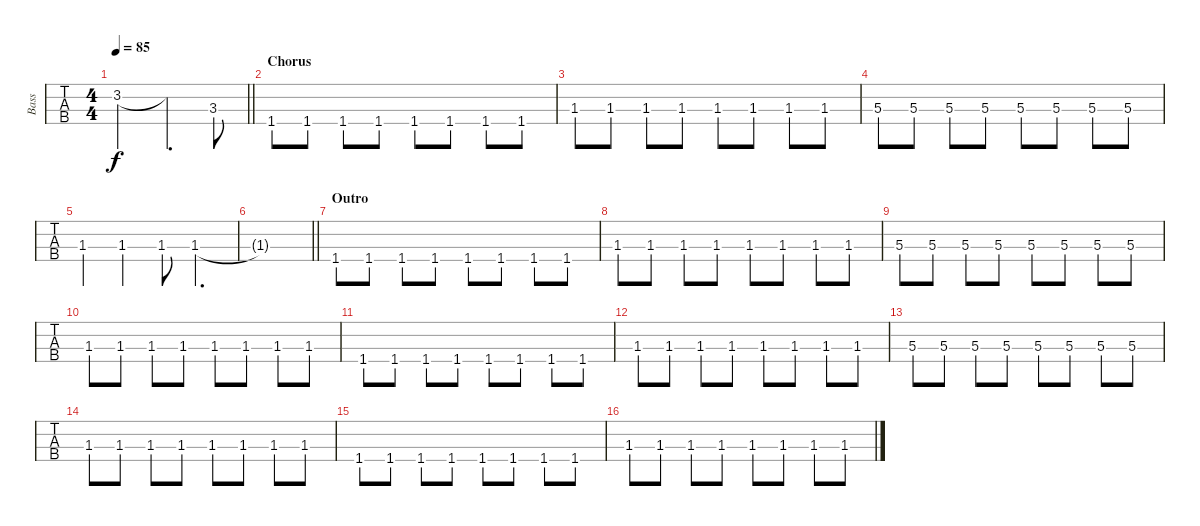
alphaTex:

\track ("Bass" "Bass") {instrument electricbassfinger}
\staff {tabs}
\tuning (G2 D2 A1 E1) {hide}
\ts (4 4)
\tempo 85
\clef f4
\barLineRight lightlight
\ks f
3.2{t}.2{dy f} 3.2{t}.4{d} 3.3.8 |
\section ("" "Chorus")
1.4.8 1.4.8 1.4.8 1.4.8 1.4.8 1.4.8 1.4.8 1.4.8 |
1.3.8 1.3.8 1.3.8 1.3.8 1.3.8 1.3.8 1.3.8 1.3.8 |
5.3.8 5.3.8 5.3.8 5.3.8 5.3.8 5.3.8 5.3.8 5.3.8 |
1.3.4 1.3.4 1.3.8 1.3.4{d} |
\barLineRight lightlight
1.3{t}.1 |
\section ("" "Outro")
1.4.8 1.4.8 1.4.8 1.4.8 1.4.8 1.4.8 1.4.8 1.4.8 |
1.3.8 1.3.8 1.3.8 1.3.8 1.3.8 1.3.8 1.3.8 1.3.8 |
5.3.8 5.3.8 5.3.8 5.3.8 5.3.8 5.3.8 5.3.8 5.3.8 |
1.3.8 1.3.8 1.3.8 1.3.8 1.3.8 1.3.8 1.3.8 1.3.8 |
1.4.8 1.4.8 1.4.8 1.4.8 1.4.8 1.4.8 1.4.8 1.4.8 |
1.3.8 1.3.8 1.3.8 1.3.8 1.3.8 1.3.8 1.3.8 1.3.8 |
5.3.8 5.3.8 5.3.8 5.3.8 5.3.8 5.3.8 5.3.8 5.3.8 |
1.3.8 1.3.8 1.3.8 1.3.8 1.3.8 1.3.8 1.3.8 1.3.8 |
1.4.8 1.4.8 1.4.8 1.4.8 1.4.8 1.4.8 1.4.8 1.4.8 |
1.3.8 1.3.8 1.3.8 1.3.8 1.3.8 1.3.8 1.3.8 1.3.8
